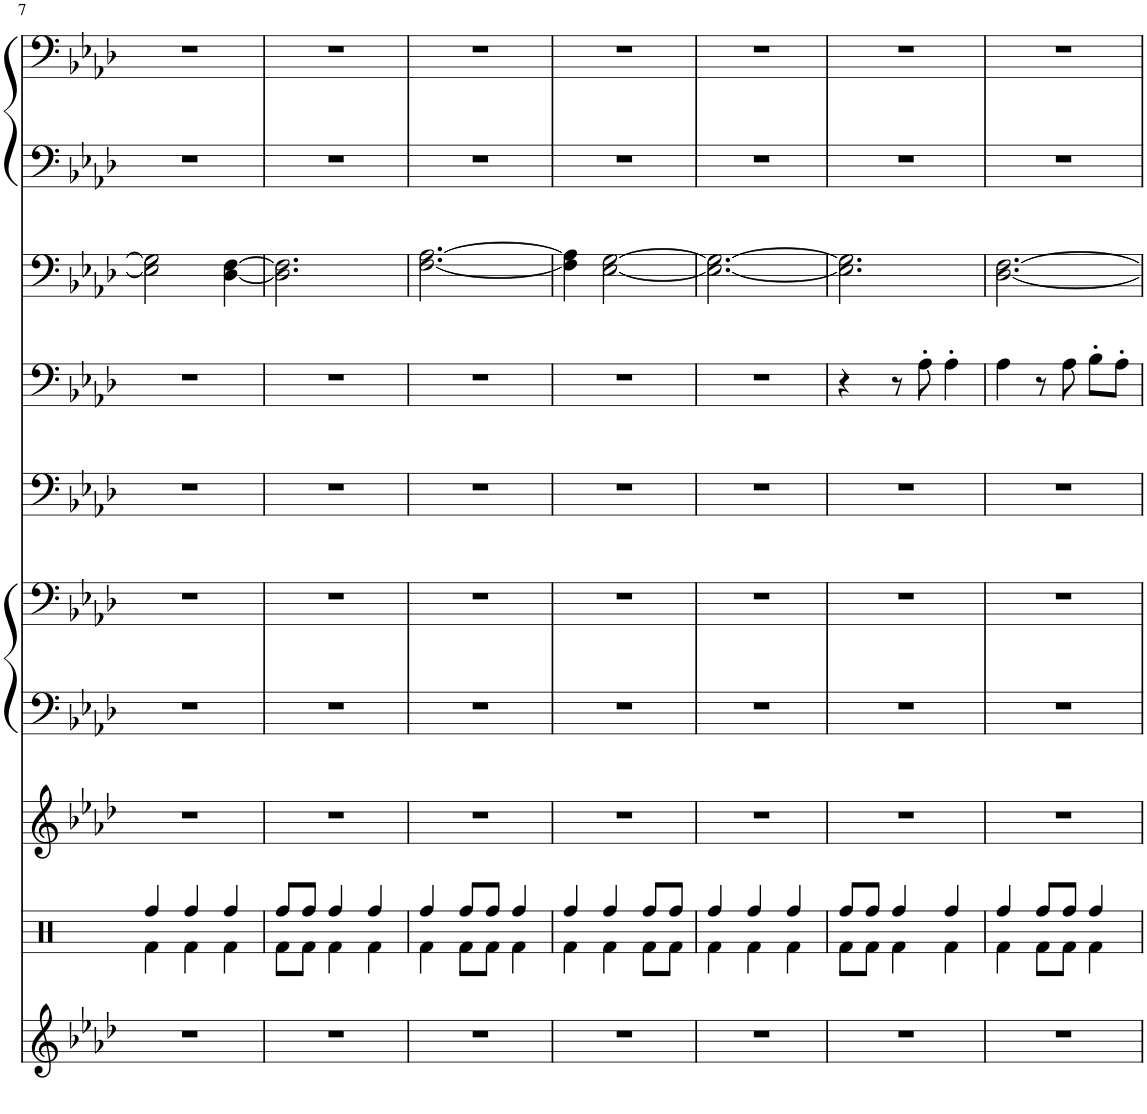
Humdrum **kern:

**kern	**kern	**kern	**kern	**kern	**kern	**kern	**kern	**kern	**kern
*part8	*part7	*part6	*part5	*part5	*part4	*part3	*part2	*part1	*part1
*staff10	*staff9	*staff8	*staff7	*staff6	*staff5	*staff4	*staff3	*staff2	*staff1
*I"Choir Aahs	*I"Percussion	*I"Strings 2	*I"E.Grand	*	*I"Warm Pad	*I"Tenor Sax	*I"Strings 1	*I"E.Grand	*
*I'Ch	*	*I'Str	*	*	*	*I'T Sax	*I'Str	*	*
!!LO:PB:g=z
*clefG2	*clefX	*clefG2	*clefF4	*clefF4	*clefF4	*clefF4	*clefF4	*clefF4	*clefF4
*	*	*	*	*	*	*Trd8c14	*	*	*
*k[b-e-a-d-]	*k[]	*k[b-e-a-d-]	*k[b-e-a-d-]	*k[b-e-a-d-]	*k[b-e-a-d-]	*k[b-e-a-d-]	*k[b-e-a-d-]	*k[b-e-a-d-]	*k[b-e-a-d-]
*M3/4	*M3/4	*M3/4	*M3/4	*M3/4	*M3/4	*M3/4	*M3/4	*M3/4	*M3/4
=7	=7	=7	=7	=7	=7	=7	=7	=7	=7
*	*^	*	*	*	*	*	*	*	*
2.r	4Rff/	4Rf\	2.r	2.r	2.r	2.r	2.r	2E-\] 2G\]	2.r	2.r
.	4Rff/	4Rf\	.	.	.	.	.	.	.	.
.	4Rff/	4Rf\	.	.	.	.	.	[4D-\ [4F\	.	.
=8	=8	=8	=8	=8	=8	=8	=8	=8	=8	=8
2.r	8Rff/L	8Rf\L	2.r	2.r	2.r	2.r	2.r	2.D-\] 2.F\]	2.r	2.r
.	8Rff/J	8Rf\J	.	.	.	.	.	.	.	.
.	4Rff/	4Rf\	.	.	.	.	.	.	.	.
.	4Rff/	4Rf\	.	.	.	.	.	.	.	.
=9	=9	=9	=9	=9	=9	=9	=9	=9	=9	=9
2.r	4Rff/	4Rf\	2.r	2.r	2.r	2.r	2.r	[2.F\ [2.A-\	2.r	2.r
.	8Rff/L	8Rf\L	.	.	.	.	.	.	.	.
.	8Rff/J	8Rf\J	.	.	.	.	.	.	.	.
.	4Rff/	4Rf\	.	.	.	.	.	.	.	.
=10	=10	=10	=10	=10	=10	=10	=10	=10	=10	=10
2.r	4Rff/	4Rf\	2.r	2.r	2.r	2.r	2.r	4F\] 4A-\]	2.r	2.r
.	4Rff/	4Rf\	.	.	.	.	.	[2E-\ [2G\	.	.
.	8Rff/L	8Rf\L	.	.	.	.	.	.	.	.
.	8Rff/J	8Rf\J	.	.	.	.	.	.	.	.
=11	=11	=11	=11	=11	=11	=11	=11	=11	=11	=11
2.r	4Rff/	4Rf\	2.r	2.r	2.r	2.r	2.r	2.E-\_ 2.G\_	2.r	2.r
.	4Rff/	4Rf\	.	.	.	.	.	.	.	.
.	4Rff/	4Rf\	.	.	.	.	.	.	.	.
=12	=12	=12	=12	=12	=12	=12	=12	=12	=12	=12
2.r	8Rff/L	8Rf\L	2.r	2.r	2.r	2.r	4r	2.E-\] 2.G\]	2.r	2.r
.	8Rff/J	8Rf\J	.	.	.	.	.	.	.	.
.	4Rff/	4Rf\	.	.	.	.	8r	.	.	.
.	.	.	.	.	.	.	8A-'\	.	.	.
.	4Rff/	4Rf\	.	.	.	.	4A-'\	.	.	.
=13	=13	=13	=13	=13	=13	=13	=13	=13	=13	=13
2.r	4Rff/	4Rf\	2.r	2.r	2.r	2.r	4A-\	[2.D-\ [2.F\	2.r	2.r
.	8Rff/L	8Rf\L	.	.	.	.	8r	.	.	.
.	8Rff/J	8Rf\J	.	.	.	.	8A-\	.	.	.
.	4Rff/	4Rf\	.	.	.	.	8B-'\L	.	.	.
.	.	.	.	.	.	.	8A-'\J	.	.	.
*	*v	*v	*	*	*	*	*	*	*	*
=	=	=	=	=	=	=	=	=	=
*-	*-	*-	*-	*-	*-	*-	*-	*-	*-
